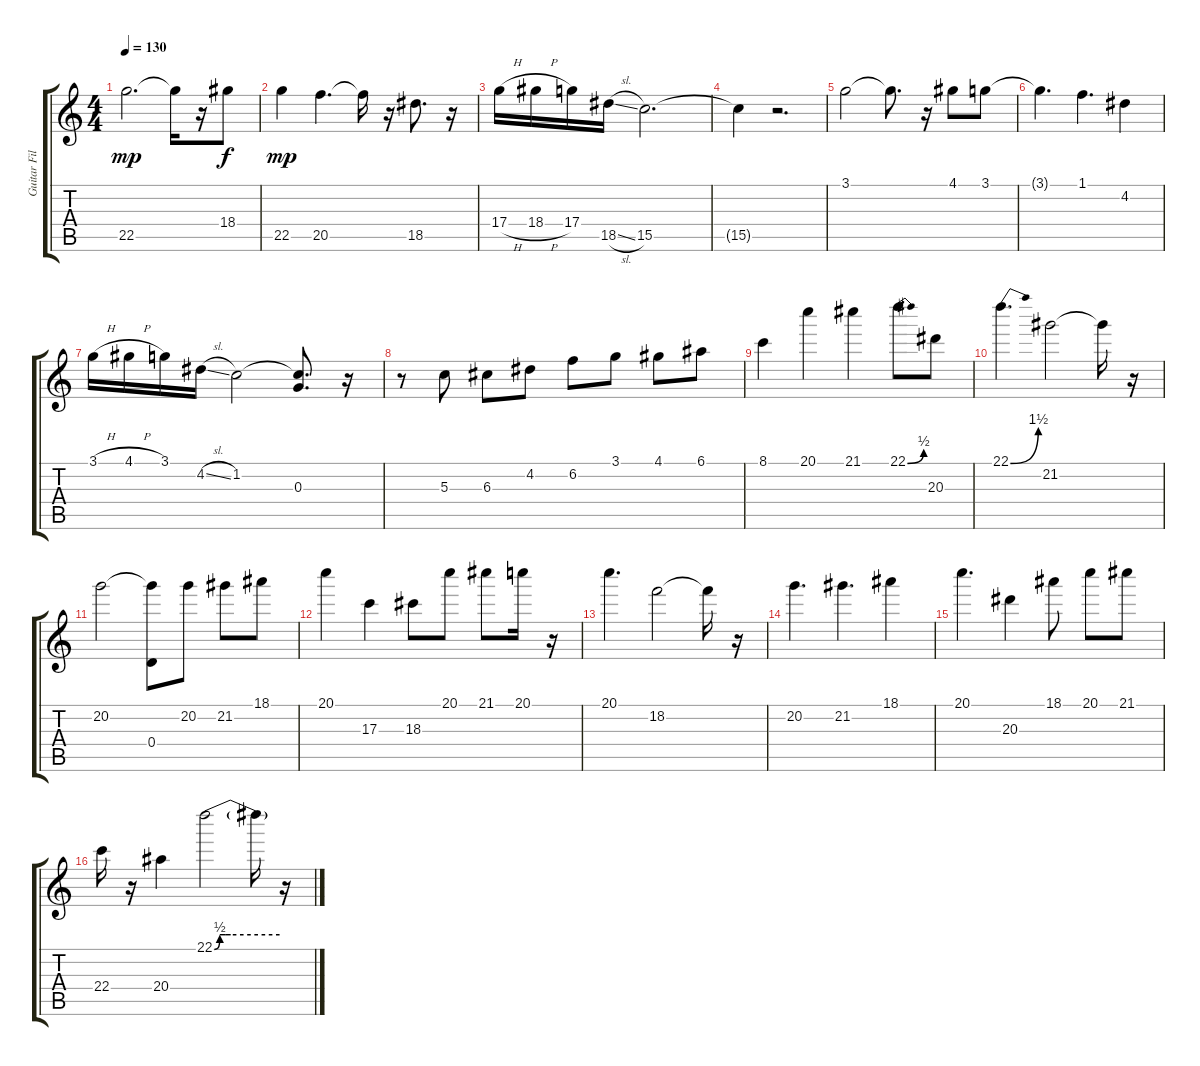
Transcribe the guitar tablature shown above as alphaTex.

\track ("Guitar Fills/Solo" "Guitar Fil") {instrument distortionguitar}
\staff {score tabs}
\tuning (E4 B3 G3 D3 A2 E2) {hide}
\ts (4 4)
\tempo 130
\clef g2
\ks c
22.5.2{d dy mp} 22.5{t}.16 r.16 18.4.8{dy f} |
22.5.4{dy mp} 20.5.4{d} 20.5{t}.16 r.16 18.5.8{d} r.16 |
17.4{h}.16 18.4{h}.16 17.4.16 18.5{sl}.16 15.5.2{d} |
15.5{t}.4 r.2{d} |
3.1.2 3.1{t}.8{d} r.16 4.1.8 3.1.8 |
3.1{t}.4{d} 1.1.4{d} 4.2.4 |
3.1{h}.16 4.1{h}.16 3.1.16 4.2{sl}.16 1.2.2 (1.2{t} 0.3).8{d} r.16 |
r.8 5.3.8 6.3.8 4.2.8 6.2.8 3.1.8 4.1.8 6.1.8 |
8.1.4 20.1.4 21.1.4 22.1{be (bend 0 0 60 2)}.8 20.3.8 |
22.1{be (bend 0 0 60 6)}.4{d} 21.2.2 21.2{t}.16 r.16 |
20.2.2 (20.2{t} 0.4).8 20.2.8 21.2.8 18.1.8 |
20.1.4 17.3.4 18.3.8 20.1.8 21.1.8 20.1.16 r.16 |
20.1.4{d} 18.2.2 18.2{t}.16 r.16 |
20.2.4{d} 21.2.4{d} 18.1.4 |
20.1.4{d} 20.3.4 18.1.8 20.1.8 21.1.8 |
22.4.16 r.16 20.4.4 22.1{be (custom 0 0 5 2 10 2 15 2 60 2)}.2 22.1{t}.16 r.16
